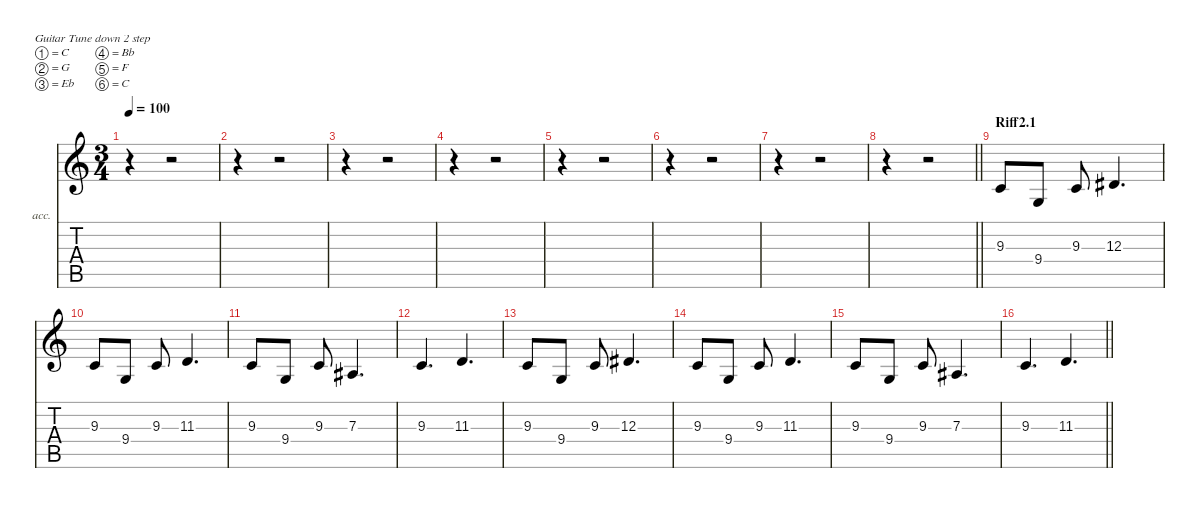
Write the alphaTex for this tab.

\defaultSystemsLayout 4
\hideDynamics
\bracketExtendMode nobrackets
\firstSystemTrackNameOrientation horizontal
\otherSystemsTrackNameOrientation horizontal
\track ("Zuypschuyt" "acc.") {instrument accordion}
\staff {score tabs}
\tuning (C4 G3 Eb3 Bb2 F2 C2)
\ts (3 4)
\tempo 100
\clef g2
\ks c
r.4{dy f beam Down} r.2{beam Down} |
r.4{beam Down} r.2{beam Down} |
r.4{beam Down} r.2{beam Down} |
r.4{beam Down} r.2{beam Down} |
r.4{beam Down} r.2{beam Down} |
r.4{beam Down} r.2{beam Down} |
r.4{beam Down} r.2{beam Down} |
\barLineRight lightlight
r.4{beam Down} r.2{beam Down} |
\section ("" "Riff2.1")
9.3.8{beam Up} 9.4.8{beam Up} 9.3.8{beam Up} 12.3{acc #}.4{d beam Up} |
9.3.8{beam Up} 9.4.8{beam Up} 9.3.8{beam Up} 11.3.4{d beam Up} |
9.3.8{beam Up} 9.4.8{beam Up} 9.3.8{beam Up} 7.3{acc #}.4{d beam Up} |
9.3.4{d beam Up} 11.3.4{d beam Up} |
9.3.8{beam Up} 9.4.8{beam Up} 9.3.8{beam Up} 12.3{acc #}.4{d beam Up} |
9.3.8{beam Up} 9.4.8{beam Up} 9.3.8{beam Up} 11.3.4{d beam Up} |
9.3.8{beam Up} 9.4.8{beam Up} 9.3.8{beam Up} 7.3{acc #}.4{d beam Up} |
\barLineRight lightlight
9.3.4{d beam Up} 11.3.4{d beam Up}
